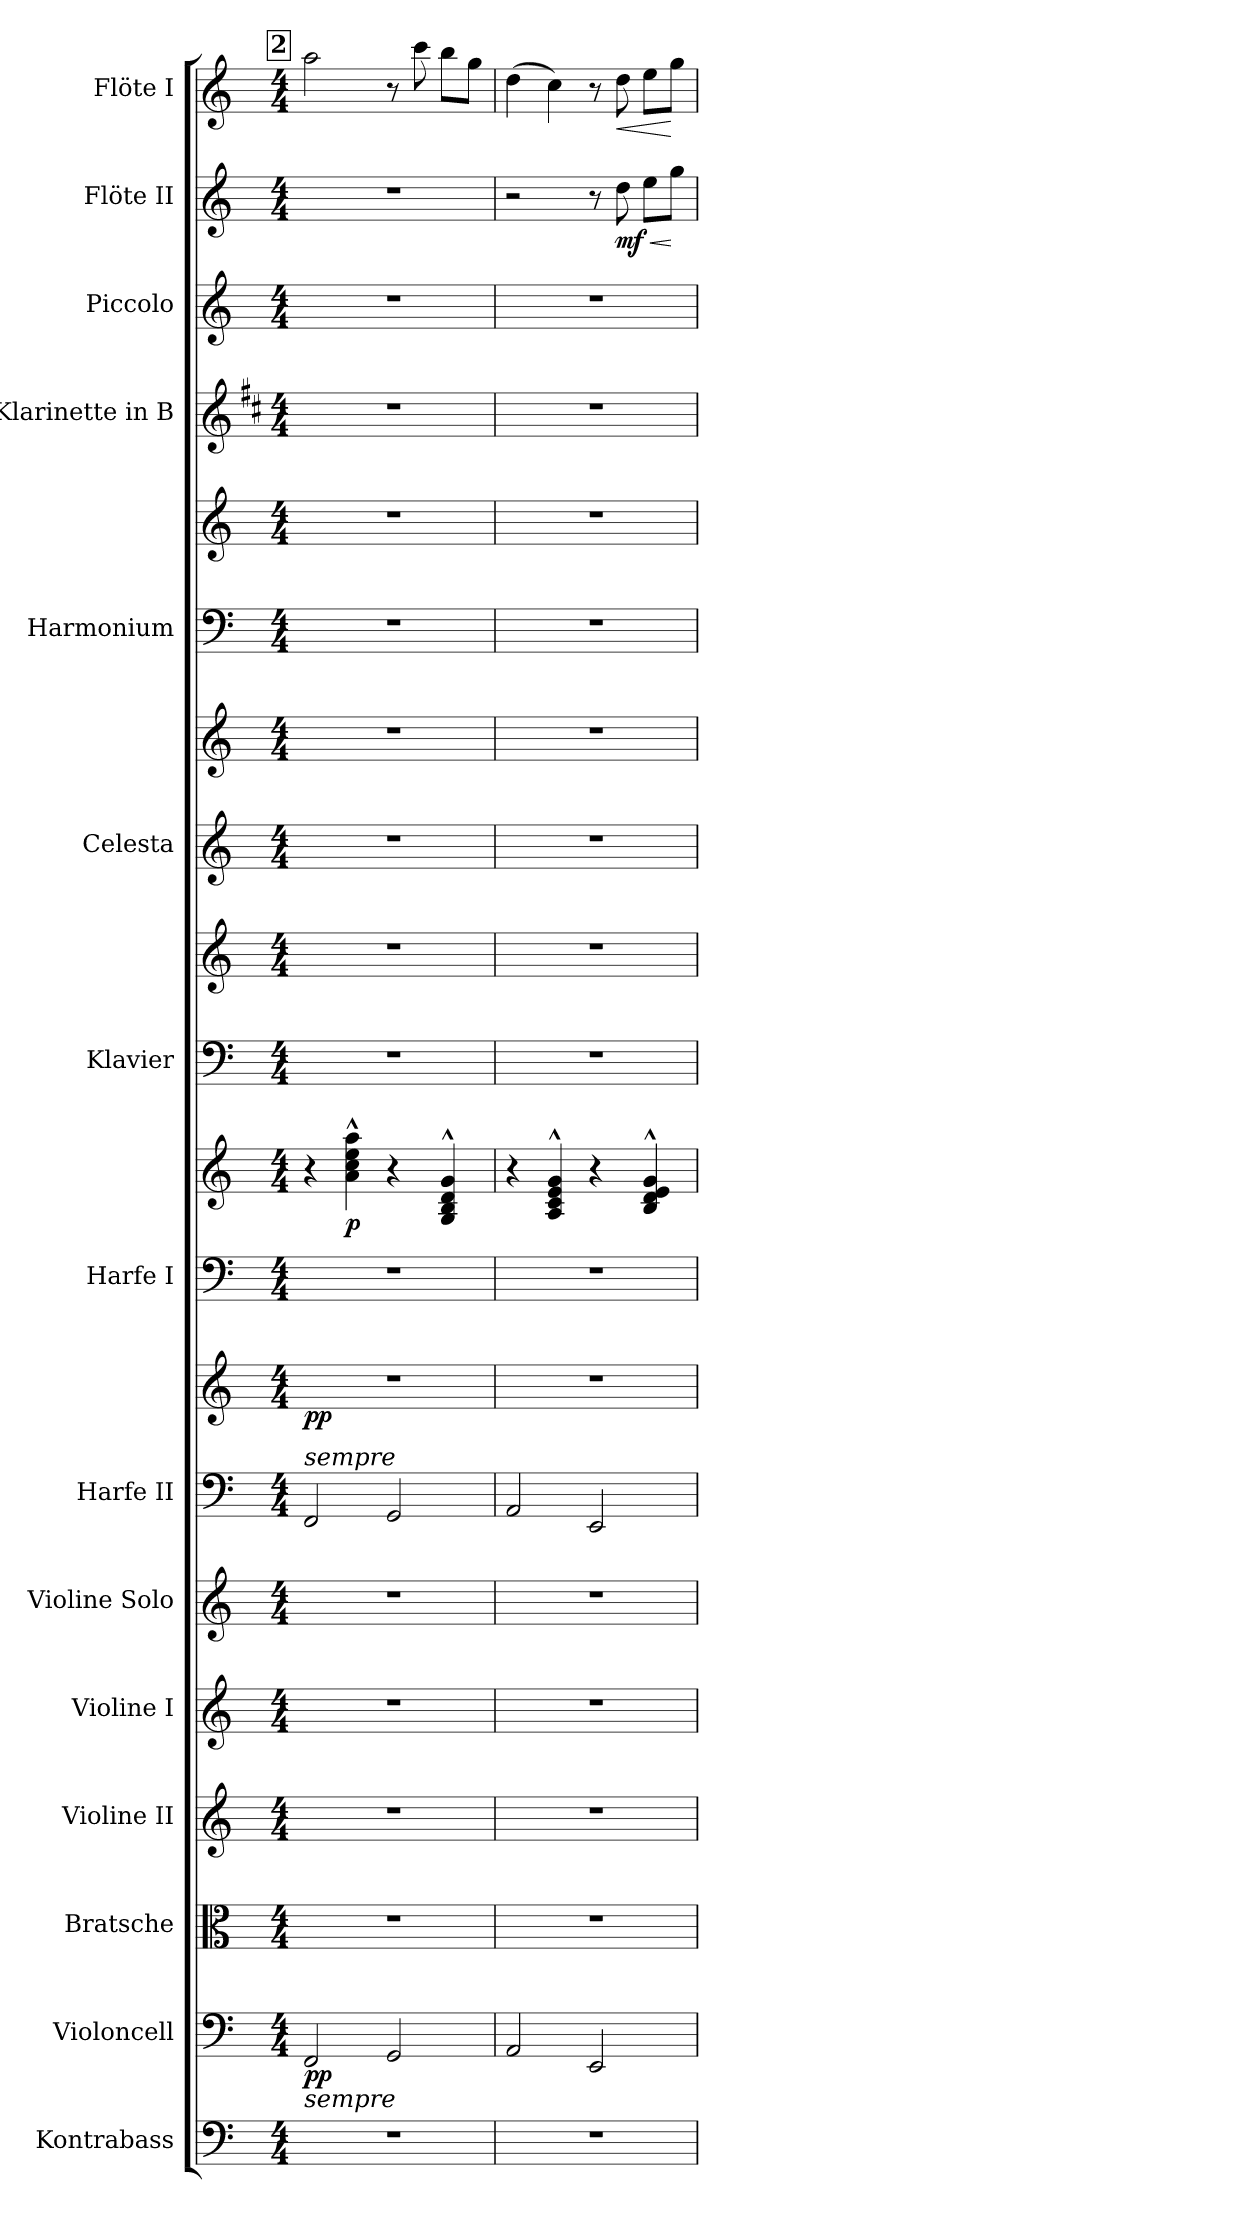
**kern	**kern	**dynam	**kern	**kern	**kern	**kern	**kern	**kern	**dynam	**kern	**kern	**dynam	**kern	**kern	**kern	**kern	**kern	**kern	**kern	**kern	**kern	**dynam	**kern	**dynam
*part15	*part14	*part14	*part13	*part12	*part11	*part10	*part9	*part9	*part9	*part8	*part8	*part8	*part7	*part7	*part6	*part6	*part5	*part5	*part4	*part3	*part2	*part2	*part1	*part1
*staff20	*staff19	*staff19	*staff18	*staff17	*staff16	*staff15	*staff14	*staff13	*staff13/14	*staff12	*staff11	*staff11/12	*staff10	*staff9	*staff8	*staff7	*staff6	*staff5	*staff4	*staff3	*staff2	*staff2	*staff1	*staff1
*I"Kontrabass	*I"Violoncell	*	*I"Bratsche	*I"Violine II	*I"Violine I	*I"Violine Solo	*I"Harfe II	*	*	*I"Harfe I	*	*	*I"Klavier	*	*I"Celesta	*	*I"Harmonium	*	*I"Klarinette in B	*I"Piccolo	*I"Flöte II	*	*I"Flöte I	*
*I'Kb.	*I'Vlc.	*	*I'Br.	*I'Vl. II	*I'Vl. I	*I'Vl. Solo	*I'Hfe. II	*	*	*I'Hfe. I	*	*	*I'Klav.	*	*I'Cel.	*	*I'Harm.	*	*I'Kl. in B	*I'Picc.	*I'Fl. II	*	*I'Fl. I	*
*clefF4	*clefF4	*	*clefC3	*clefG2	*clefG2	*clefG2	*clefF4	*clefG2	*	*clefF4	*clefG2	*	*clefF4	*clefG2	*clefG2	*clefG2	*clefF4	*clefG2	*clefG2	*clefG2	*clefG2	*	*clefG2	*
*ITrd7c12	*	*	*	*	*	*	*	*	*	*	*	*	*	*	*ITrd-7c-12	*ITrd-7c-12	*	*	*ITrd1c2	*ITrd-7c-12	*	*	*	*
*k[]	*k[]	*	*k[]	*k[]	*k[]	*k[]	*k[]	*k[]	*	*k[]	*k[]	*	*k[]	*k[]	*k[]	*k[]	*k[]	*k[]	*k[]	*k[]	*k[]	*	*k[]	*
*C:	*C:	*	*C:	*C:	*C:	*C:	*C:	*C:	*	*C:	*C:	*	*C:	*C:	*C:	*C:	*C:	*C:	*C:	*C:	*C:	*	*C:	*
*M4/4	*M4/4	*	*M4/4	*M4/4	*M4/4	*M4/4	*M4/4	*M4/4	*	*M4/4	*M4/4	*	*M4/4	*M4/4	*M4/4	*M4/4	*M4/4	*M4/4	*M4/4	*M4/4	*M4/4	*	*M4/4	*
!!LO:REH:place=s1:B:color=#000000:enc=box:fs=17.1407:t=2
=27	=27	=27	=27	=27	=27	=27	=27	=27	=27	=27	=27	=27	=27	=27	=27	=27	=27	=27	=27	=27	=27	=27	=27	=27
!	!	!	!	!	!	!	!LO:TX:a:i:t=sempre	!	!	!	!	!	!	!	!	!	!	!	!	!	!	!	!	!
!	!LO:TX:b:i:t=sempre	!	!	!	!	!	!	!	!	!	!	!	!	!	!	!	!	!	!	!	!	!	!	!
1r	2FFi/	pp	1r	1r	1r	1r	2FFi/	1r	pp	1r	4r	.	1r	1r	1r	1r	1r	1r	1r	1r	1r	.	2aai\	.
.	.	.	.	.	.	.	.	.	.	.	4ai\^^ 4cci^^ 4eei^^ 4aai^^	p	.	.	.	.	.	.	.	.	.	.	.	.
.	2GGi/	.	.	.	.	.	2GGi/	.	.	.	4r	.	.	.	.	.	.	.	.	.	.	.	8r	.
.	.	.	.	.	.	.	.	.	.	.	.	.	.	.	.	.	.	.	.	.	.	.	8ccci\	.
.	.	.	.	.	.	.	.	.	.	.	4Gi/^^ 4Bi^^ 4di^^ 4gi^^	.	.	.	.	.	.	.	.	.	.	.	8bbi\L	.
.	.	.	.	.	.	.	.	.	.	.	.	.	.	.	.	.	.	.	.	.	.	.	8ggi\J	.
=28	=28	=28	=28	=28	=28	=28	=28	=28	=28	=28	=28	=28	=28	=28	=28	=28	=28	=28	=28	=28	=28	=28	=28	=28
1r	2AAi/	.	1r	1r	1r	1r	2AAi/	1r	.	1r	4r	.	1r	1r	1r	1r	1r	1r	1r	1r	2r	.	(4ddi\	.
.	.	.	.	.	.	.	.	.	.	.	4Ai/^^ 4ci^^ 4ei^^ 4gi^^	.	.	.	.	.	.	.	.	.	.	.	4cci\)	.
.	2EEi/	.	.	.	.	.	2EEi/	.	.	.	4r	.	.	.	.	.	.	.	.	.	8r	.	8r	.
!	!	!	!	!	!	!	!	!	!	!	!	!	!	!	!	!	!	!	!	!	!	!LO:HP:b	!	!LO:HP:b
.	.	.	.	.	.	.	.	.	.	.	.	.	.	.	.	.	.	.	.	.	8ddi\	< mf	8ddi\	<
.	.	.	.	.	.	.	.	.	.	.	4Bi/^^ 4di^^ 4ei^^ 4gi^^	.	.	.	.	.	.	.	.	.	8eei\L	.	8eei\L	.
.	.	.	.	.	.	.	.	.	.	.	.	.	.	.	.	.	.	.	.	.	8ggi\J	[	8ggi\J	[
=	=	=	=	=	=	=	=	=	=	=	=	=	=	=	=	=	=	=	=	=	=	=	=	=
*-	*-	*-	*-	*-	*-	*-	*-	*-	*-	*-	*-	*-	*-	*-	*-	*-	*-	*-	*-	*-	*-	*-	*-	*-
